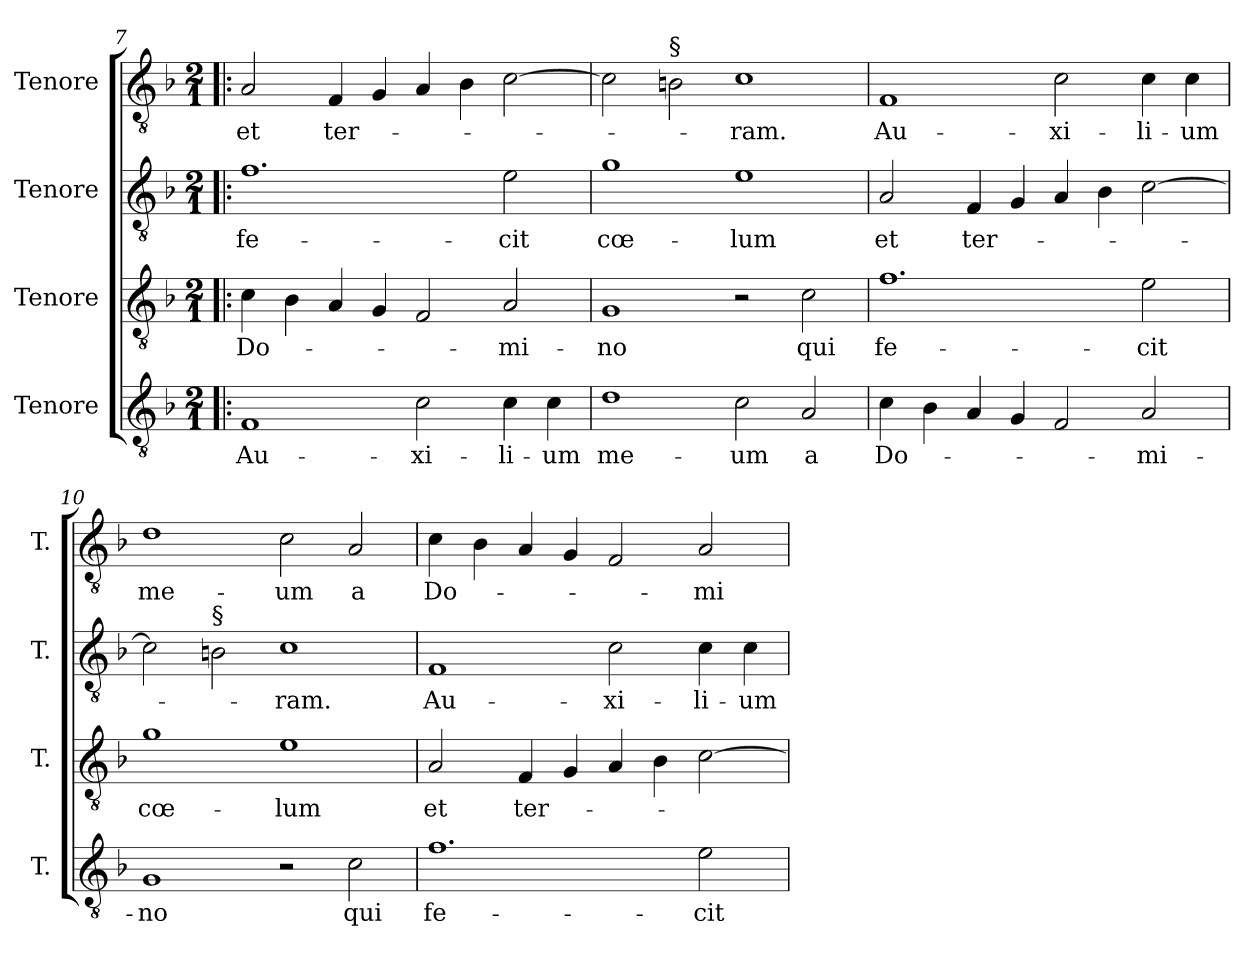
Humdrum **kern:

**kern	**text	**kern	**text	**kern	**text	**kern	**text
*part4	*part4	*part3	*part3	*part2	*part2	*part1	*part1
*staff4	*staff4	*staff3	*staff3	*staff2	*staff2	*staff1	*staff1
*I"Tenore	*	*I"Tenore	*	*I"Tenore	*	*I"Tenore	*
*I'T.	*	*I'T.	*	*I'T.	*	*I'T.	*
!!LO:LB:g=z
*clefGv2	*	*clefGv2	*	*clefGv2	*	*clefGv2	*
*ITrd7c12	*	*ITrd7c12	*	*ITrd7c12	*	*ITrd7c12	*
*k[b-]	*	*k[b-]	*	*k[b-]	*	*k[b-]	*
*F:	*	*F:	*	*F:	*	*F:	*
*M2/1	*	*M2/1	*	*M2/1	*	*M2/1	*
=7!|:	=7!|:	=7!|:	=7!|:	=7!|:	=7!|:	=7!|:	=7!|:
!	!LO:LY:b:color=#000000	!	!	!	!	!	!
!	!	!	!LO:LY:b:color=#000000	!	!	!	!
!	!	!	!	!	!LO:LY:b:color=#000000	!	!
!	!	!	!	!	!	!	!LO:LY:b:color=#000000
1FFi	Au-	4Ci\	Do-	1.Fi	fe-	2AAi/	et
.	.	4BB-i\	.	.	.	.	.
!	!	!	!	!	!	!	!LO:LY:b:color=#000000
.	.	4AAi/	.	.	.	4FFi/	ter-
.	.	4GGi/	.	.	.	4GGi/	.
!	!LO:LY:b:color=#000000	!	!	!	!	!	!
2Ci\	-xi-	2FFi/	.	.	.	4AAi/	.
.	.	.	.	.	.	4BB-i\	.
!	!LO:LY:b:color=#000000	!	!	!	!	!	!
!	!	!	!LO:LY:b:color=#000000	!	!	!	!
!	!	!	!	!	!LO:LY:b:color=#000000	!	!
4Ci\	-li-	2AAi/	-mi-	2Ei\	-cit	[>2Ci\	.
!	!LO:LY:b:color=#000000	!	!	!	!	!	!
4Ci\	-um	.	.	.	.	.	.
=8	=8	=8	=8	=8	=8	=8	=8
!	!LO:LY:b:color=#000000	!	!	!	!	!	!
!	!	!	!LO:LY:b:color=#000000	!	!	!	!
!	!	!	!	!	!LO:LY:b:color=#000000	!	!
1Di	me-	1GGi	-no	1Gi	cœ-	2Ci\]	.
!	!	!	!	!	!	!LO:TX:a:t=§	!
.	.	.	.	.	.	2BBi\	.
!	!LO:LY:b:color=#000000	!	!	!	!	!	!
!	!	!	!	!	!LO:LY:b:color=#000000	!	!
!	!	!	!	!	!	!	!LO:LY:b:color=#000000
2Ci\	-um	2r	.	1Ei	-lum	1Ci	-ram.
!	!LO:LY:b:color=#000000	!	!	!	!	!	!
!	!	!	!LO:LY:b:color=#000000	!	!	!	!
2AAi/	a	2Ci\	qui	.	.	.	.
=9	=9	=9	=9	=9	=9	=9	=9
!	!LO:LY:b:color=#000000	!	!	!	!	!	!
!	!	!	!LO:LY:b:color=#000000	!	!	!	!
!	!	!	!	!	!LO:LY:b:color=#000000	!	!
!	!	!	!	!	!	!	!LO:LY:b:color=#000000
4Ci\	Do-	1.Fi	fe-	2AAi/	et	1FFi	Au-
4BB-i\	.	.	.	.	.	.	.
!	!	!	!	!	!LO:LY:b:color=#000000	!	!
4AAi/	.	.	.	4FFi/	ter-	.	.
4GGi/	.	.	.	4GGi/	.	.	.
!	!	!	!	!	!	!	!LO:LY:b:color=#000000
2FFi/	.	.	.	4AAi/	.	2Ci\	-xi-
.	.	.	.	4BB-i\	.	.	.
!	!LO:LY:b:color=#000000	!	!	!	!	!	!
!	!	!	!LO:LY:b:color=#000000	!	!	!	!
!	!	!	!	!	!	!	!LO:LY:b:color=#000000
2AAi/	-mi-	2Ei\	-cit	[>2Ci\	.	4Ci\	-li-
!	!	!	!	!	!	!	!LO:LY:b:color=#000000
.	.	.	.	.	.	4Ci\	-um
=10	=10	=10	=10	=10	=10	=10	=10
!	!LO:LY:b:color=#000000	!	!	!	!	!	!
!	!	!	!LO:LY:b:color=#000000	!	!	!	!
!	!	!	!	!	!	!	!LO:LY:b:color=#000000
1GGi	-no	1Gi	cœ-	2Ci\]	.	1Di	me-
!	!	!	!	!LO:TX:a:t=§	!	!	!
.	.	.	.	2BBi\	.	.	.
!	!	!	!LO:LY:b:color=#000000	!	!	!	!
!	!	!	!	!	!LO:LY:b:color=#000000	!	!
!	!	!	!	!	!	!	!LO:LY:b:color=#000000
2r	.	1Ei	-lum	1Ci	-ram.	2Ci\	-um
!	!LO:LY:b:color=#000000	!	!	!	!	!	!
!	!	!	!	!	!	!	!LO:LY:b:color=#000000
2Ci\	qui	.	.	.	.	2AAi/	a
!!LO:LB:g=z
=11	=11	=11	=11	=11	=11	=11	=11
!	!LO:LY:b:color=#000000	!	!	!	!	!	!
!	!	!	!LO:LY:b:color=#000000	!	!	!	!
!	!	!	!	!	!LO:LY:b:color=#000000	!	!
!	!	!	!	!	!	!	!LO:LY:b:color=#000000
1.Fi	fe-	2AAi/	et	1FFi	Au-	4Ci\	Do-
.	.	.	.	.	.	4BB-i\	.
!	!	!	!LO:LY:b:color=#000000	!	!	!	!
.	.	4FFi/	ter-	.	.	4AAi/	.
.	.	4GGi/	.	.	.	4GGi/	.
!	!	!	!	!	!LO:LY:b:color=#000000	!	!
.	.	4AAi/	.	2Ci\	-xi-	2FFi/	.
.	.	4BB-i\	.	.	.	.	.
!	!LO:LY:b:color=#000000	!	!	!	!	!	!
!	!	!	!	!	!LO:LY:b:color=#000000	!	!
!	!	!	!	!	!	!	!LO:LY:b:color=#000000
2Ei\	-cit	[>2Ci\	.	4Ci\	-li-	2AAi/	-mi-
!	!	!	!	!	!LO:LY:b:color=#000000	!	!
.	.	.	.	4Ci\	-um	.	.
=	=	=	=	=	=	=	=
*-	*-	*-	*-	*-	*-	*-	*-
